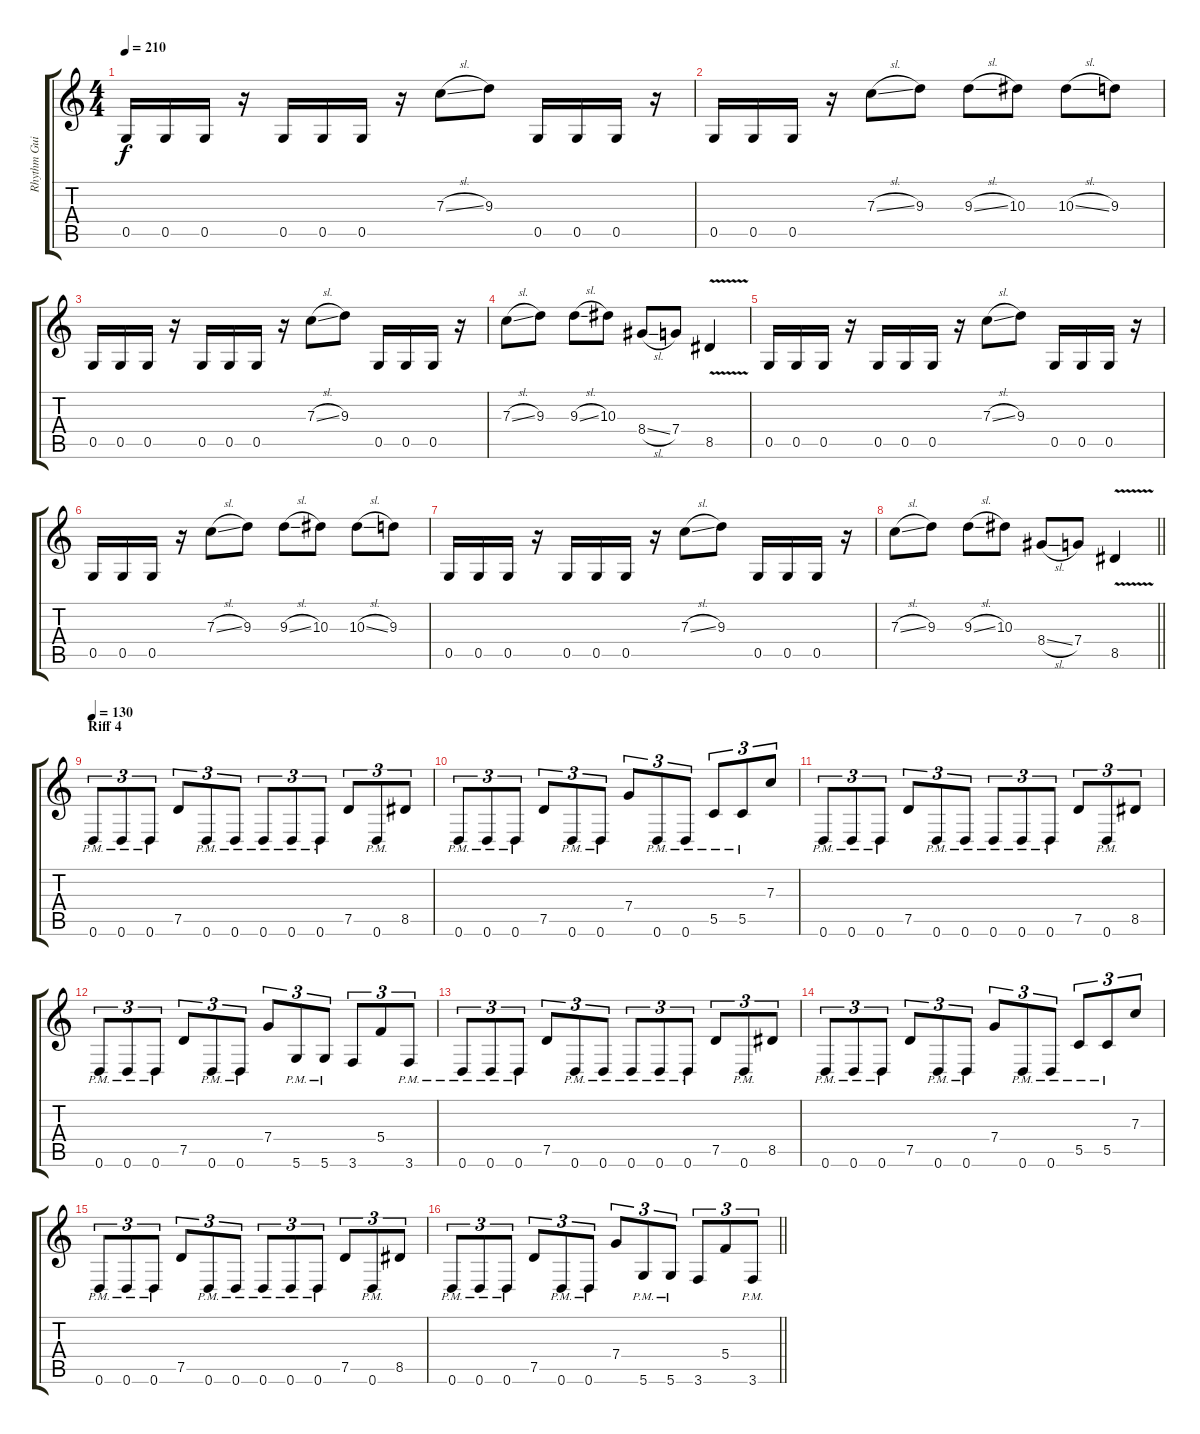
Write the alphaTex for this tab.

\track ("Rhythm Guitar 2 (Andy LaRocque)" "Rhythm Gui") {instrument distortionguitar}
\staff {score tabs}
\tuning (D4 A3 F3 C3 G2 D2) {hide}
\ts (4 4)
\tempo 210
\clef g2
\ks c
0.5.16{dy f} 0.5.16 0.5.16 r.16 0.5.16 0.5.16 0.5.16 r.16 7.3{sl}.8 9.3.8 0.5.16 0.5.16 0.5.16 r.16 |
0.5.16 0.5.16 0.5.16 r.16 7.3{sl}.8 9.3.8 9.3{sl}.8 10.3.8 10.3{sl}.8 9.3.8 |
0.5.16 0.5.16 0.5.16 r.16 0.5.16 0.5.16 0.5.16 r.16 7.3{sl}.8 9.3.8 0.5.16 0.5.16 0.5.16 r.16 |
7.3{sl}.8 9.3.8 9.3{sl}.8 10.3.8 8.4{sl}.8 7.4.8 8.5{v}.4 |
0.5.16 0.5.16 0.5.16 r.16 0.5.16 0.5.16 0.5.16 r.16 7.3{sl}.8 9.3.8 0.5.16 0.5.16 0.5.16 r.16 |
0.5.16 0.5.16 0.5.16 r.16 7.3{sl}.8 9.3.8 9.3{sl}.8 10.3.8 10.3{sl}.8 9.3.8 |
0.5.16 0.5.16 0.5.16 r.16 0.5.16 0.5.16 0.5.16 r.16 7.3{sl}.8 9.3.8 0.5.16 0.5.16 0.5.16 r.16 |
\barLineRight lightlight
7.3{sl}.8 9.3.8 9.3{sl}.8 10.3.8 8.4{sl}.8 7.4.8 8.5{v}.4 |
\section ("" "Riff 4")
\tempo 130
0.6{pm}.8{tu (3 2)} 0.6{pm}.8{tu (3 2)} 0.6{pm}.8{tu (3 2)} 7.5.8{tu (3 2)} 0.6{pm}.8{tu (3 2)} 0.6{pm}.8{tu (3 2)} 0.6{pm}.8{tu (3 2)} 0.6{pm}.8{tu (3 2)} 0.6{pm}.8{tu (3 2)} 7.5.8{tu (3 2)} 0.6{pm}.8{tu (3 2)} 8.5.8{tu (3 2)} |
0.6{pm}.8{tu (3 2)} 0.6{pm}.8{tu (3 2)} 0.6{pm}.8{tu (3 2)} 7.5.8{tu (3 2)} 0.6{pm}.8{tu (3 2)} 0.6{pm}.8{tu (3 2)} 7.4.8{tu (3 2)} 0.6{pm}.8{tu (3 2)} 0.6{pm}.8{tu (3 2)} 5.5{pm}.8{tu (3 2)} 5.5{pm}.8{tu (3 2)} 7.3.8{tu (3 2)} |
0.6{pm}.8{tu (3 2)} 0.6{pm}.8{tu (3 2)} 0.6{pm}.8{tu (3 2)} 7.5.8{tu (3 2)} 0.6{pm}.8{tu (3 2)} 0.6{pm}.8{tu (3 2)} 0.6{pm}.8{tu (3 2)} 0.6{pm}.8{tu (3 2)} 0.6{pm}.8{tu (3 2)} 7.5.8{tu (3 2)} 0.6{pm}.8{tu (3 2)} 8.5.8{tu (3 2)} |
0.6{pm}.8{tu (3 2)} 0.6{pm}.8{tu (3 2)} 0.6{pm}.8{tu (3 2)} 7.5.8{tu (3 2)} 0.6{pm}.8{tu (3 2)} 0.6{pm}.8{tu (3 2)} 7.4.8{tu (3 2)} 5.6{pm}.8{tu (3 2)} 5.6{pm}.8{tu (3 2)} 3.6.8{tu (3 2)} 5.4.8{tu (3 2)} 3.6{pm}.8{tu (3 2)} |
0.6{pm}.8{tu (3 2)} 0.6{pm}.8{tu (3 2)} 0.6{pm}.8{tu (3 2)} 7.5.8{tu (3 2)} 0.6{pm}.8{tu (3 2)} 0.6{pm}.8{tu (3 2)} 0.6{pm}.8{tu (3 2)} 0.6{pm}.8{tu (3 2)} 0.6{pm}.8{tu (3 2)} 7.5.8{tu (3 2)} 0.6{pm}.8{tu (3 2)} 8.5.8{tu (3 2)} |
0.6{pm}.8{tu (3 2)} 0.6{pm}.8{tu (3 2)} 0.6{pm}.8{tu (3 2)} 7.5.8{tu (3 2)} 0.6{pm}.8{tu (3 2)} 0.6{pm}.8{tu (3 2)} 7.4.8{tu (3 2)} 0.6{pm}.8{tu (3 2)} 0.6{pm}.8{tu (3 2)} 5.5{pm}.8{tu (3 2)} 5.5{pm}.8{tu (3 2)} 7.3.8{tu (3 2)} |
0.6{pm}.8{tu (3 2)} 0.6{pm}.8{tu (3 2)} 0.6{pm}.8{tu (3 2)} 7.5.8{tu (3 2)} 0.6{pm}.8{tu (3 2)} 0.6{pm}.8{tu (3 2)} 0.6{pm}.8{tu (3 2)} 0.6{pm}.8{tu (3 2)} 0.6{pm}.8{tu (3 2)} 7.5.8{tu (3 2)} 0.6{pm}.8{tu (3 2)} 8.5.8{tu (3 2)} |
\barLineRight lightlight
0.6{pm}.8{tu (3 2)} 0.6{pm}.8{tu (3 2)} 0.6{pm}.8{tu (3 2)} 7.5.8{tu (3 2)} 0.6{pm}.8{tu (3 2)} 0.6{pm}.8{tu (3 2)} 7.4.8{tu (3 2)} 5.6{pm}.8{tu (3 2)} 5.6{pm}.8{tu (3 2)} 3.6.8{tu (3 2)} 5.4.8{tu (3 2)} 3.6{pm}.8{tu (3 2)}
